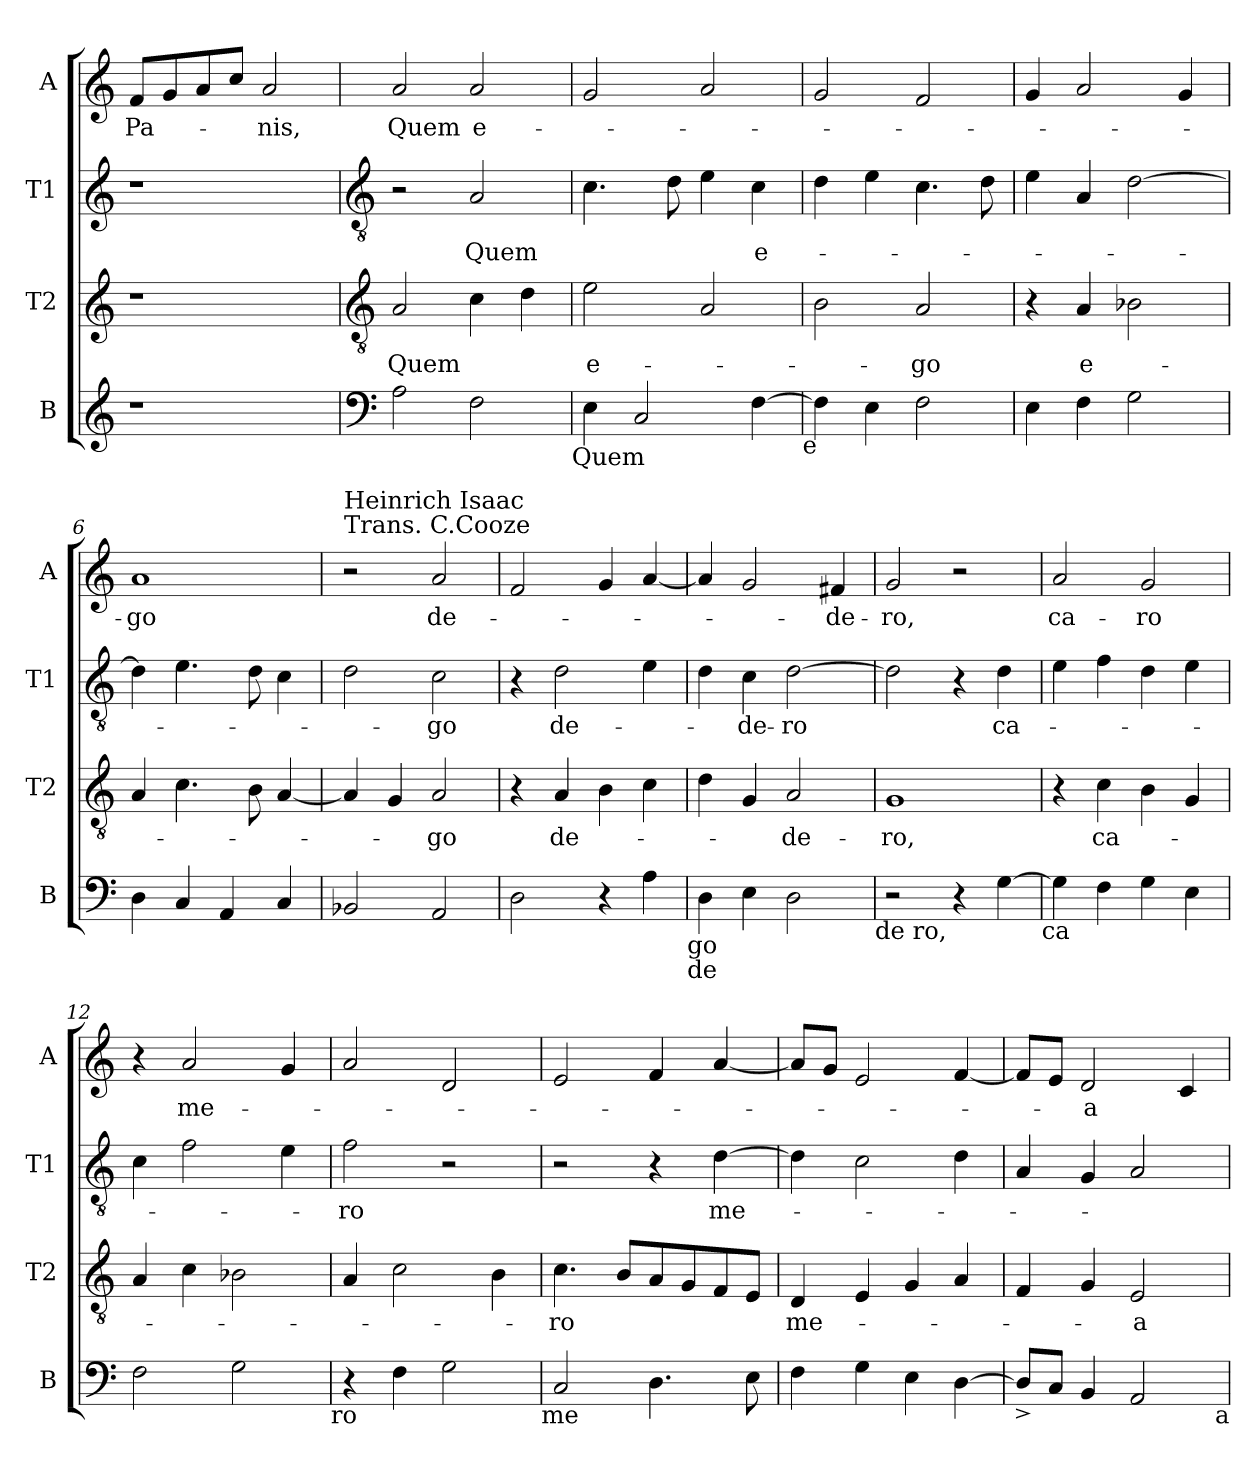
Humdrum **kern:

**kern	**kern	**text	**kern	**text	**kern	**text
*part4	*part3	*part3	*part2	*part2	*part1	*part1
*staff4	*staff3	*staff3	*staff2	*staff2	*staff1	*staff1
*I"B	*I"T2	*	*I"T1	*	*I"A	*
*I'B	*I'T2	*	*I'T1	*	*I'A	*
*clefG2	*clefG2	*	*clefG2	*	*clefG2	*
*k[]	*k[]	*	*k[]	*	*k[]	*
*C:	*C:	*	*C:	*	*C:	*
=1	=1	=1	=1	=1	=1	=1
!	!	!	!	!	!	!LO:LY:b
1r	1r	.	1r	.	8f/L	Pa-
.	.	.	.	.	8g/	.
.	.	.	.	.	8a/	.
.	.	.	.	.	8cc/J	.
!	!	!	!	!	!	!LO:LY:b
.	.	.	.	.	2a/	-nis,
!!LO:LB:g=z
=2	=2	=2	=2	=2	=2	=2
*clefF4	*clefGv2	*	*clefGv2	*	*	*
!	!	!LO:LY:b	!	!	!	!LO:LY:b
2A\	2A/	Quem	2r	.	2a/	Quem
!	!	!	!	!LO:LY:b	!	!LO:LY:b
2F\	4c\	.	2A/	Quem	2a/	e-
.	4d\	.	.	.	.	.
!LO:TX:b:t=Quem	!	!	!	!	!	!
=3	=3	=3	=3	=3	=3	=3
!	!	!LO:LY:b	!	!	!	!
4E\	2e\	e-	4.c\	.	2g/	.
2C/	.	.	.	.	.	.
.	.	.	8d\	.	.	.
.	2A/	.	4e\	.	2a/	.
!	!	!	!	!LO:LY:b	!	!
[>4F\	.	.	4c\	e-	.	.
!LO:TX:b:t=e	!	!	!	!	!	!
=4	=4	=4	=4	=4	=4	=4
4F\]	2B\	.	4d\	.	2g/	.
4E\	.	.	4e\	.	.	.
!	!	!LO:LY:b	!	!	!	!
2F\	2A/	-go	4.c\	.	2f/	.
.	.	.	8d\	.	.	.
=5	=5	=5	=5	=5	=5	=5
4E\	4r	.	4e\	.	4g/	.
!	!	!LO:LY:b	!	!	!	!
4F\	4A/	e-	4A/	.	2a/	.
2G\	2B-\	.	[>2d\	.	.	.
.	.	.	.	.	4g/	.
=6	=6	=6	=6	=6	=6	=6
!	!	!	!	!	!	!LO:LY:b
4D\	4A/	.	4d\]	.	1a	-go
4C/	4.c\	.	4.e\	.	.	.
4AA/	.	.	.	.	.	.
.	8B\	.	8d\	.	.	.
4C/	[<4A/	.	4c\	.	.	.
=7	=7	=7	=7	=7	=7	=7
!	!	!	!	!	!LO:TX:a:t=Trans. C.Cooze	!
!	!	!	!	!	!LO:TX:a:t=Heinrich Isaac	!
2BB-/	4A/]	.	2d\	.	2r	.
.	4G/	.	.	.	.	.
!	!	!LO:LY:b	!	!LO:LY:b	!	!LO:LY:b
2AA/	2A/	-go	2c\	-go	2a/	de-
!!LO:LB:g=z
=8	=8	=8	=8	=8	=8	=8
2D\	4r	.	4r	.	2f/	.
!	!	!LO:LY:b	!	!LO:LY:b	!	!
.	4A/	de-	2d\	de-	.	.
4r	4B\	.	.	.	4g/	.
4A\	4c\	.	4e\	.	[<4a/	.
!LO:TX:b:t=go	!	!	!	!	!	!
!LO:TX:b:t=de	!	!	!	!	!	!
=9	=9	=9	=9	=9	=9	=9
4D\	4d\	.	4d\	.	4a/]	.
!	!	!	!	!LO:LY:b	!	!
4E\	4G/	.	4c\	-de-	2g/	.
!	!	!LO:LY:b	!	!LO:LY:b	!	!
2D\	2A/	-de-	[>2d\	-ro	.	.
!	!	!	!	!	!	!LO:LY:b
.	.	.	.	.	4f#/	-de-
!LO:TX:b:t=de ro,	!	!	!	!	!	!
=10	=10	=10	=10	=10	=10	=10
!	!	!LO:LY:b	!	!	!	!LO:LY:b
2r	1G	-ro,	2d\]	.	2g/	-ro,
4r	.	.	4r	.	2r	.
!	!	!	!	!LO:LY:b	!	!
[>4G\	.	.	4d\	ca-	.	.
!LO:TX:b:t=ca	!	!	!	!	!	!
=11	=11	=11	=11	=11	=11	=11
!	!	!	!	!	!	!LO:LY:b
4G\]	4r	.	4e\	.	2a/	ca-
!	!	!LO:LY:b	!	!	!	!
4F\	4c\	ca-	4f\	.	.	.
!	!	!	!	!	!	!LO:LY:b
4G\	4B\	.	4d\	.	2g/	-ro
4E\	4G/	.	4e\	.	.	.
=12	=12	=12	=12	=12	=12	=12
2F\	4A/	.	4c\	.	4r	.
!	!	!	!	!	!	!LO:LY:b
.	4c\	.	2f\	.	2a/	me-
2G\	2B-\	.	.	.	.	.
.	.	.	4e\	.	4g/	.
!LO:TX:b:t=ro	!	!	!	!	!	!
=13	=13	=13	=13	=13	=13	=13
!	!	!	!	!LO:LY:b	!	!
4r	4A/	.	2f\	-ro	2a/	.
4F\	2c\	.	.	.	.	.
2G\	.	.	2r	.	2d/	.
.	4B\	.	.	.	.	.
!LO:TX:b:t=me	!	!	!	!	!	!
!!LO:PB:g=z
=14	=14	=14	=14	=14	=14	=14
!	!	!LO:LY:b	!	!	!	!
2C/	4.c\	-ro	2r	.	2e/	.
.	8B/L	.	.	.	.	.
4.D\	8A/	.	4r	.	4f/	.
.	8G/	.	.	.	.	.
!	!	!	!	!LO:LY:b	!	!
.	8F/	.	[>4d\	me-	[<4a/	.
8E\	8E/J	.	.	.	.	.
=15	=15	=15	=15	=15	=15	=15
!	!	!LO:LY:b	!	!	!	!
4F\	4D/	me-	4d\]	.	8a/L]	.
.	.	.	.	.	8g/J	.
4G\	4E/	.	2c\	.	2e/	.
4E\	4G/	.	.	.	.	.
[>4D\	4A/	.	4d\	.	[<4f/	.
=16	=16	=16	=16	=16	=16	=16
8D^</L]	4F/	.	4A/	.	8f/L]	.
8C/J	.	.	.	.	8e/J	.
!	!	!	!	!	!	!LO:LY:b:rj
4BB/	4G/	.	4G/	.	2d/	-a
!	!	!LO:LY:b	!	!	!	!
2AA/	2E/	-a	2A/	.	.	.
.	.	.	.	.	4c/	.
!LO:TX:b:t=a	!	!	!	!	!	!
=	=	=	=	=	=	=
*-	*-	*-	*-	*-	*-	*-
